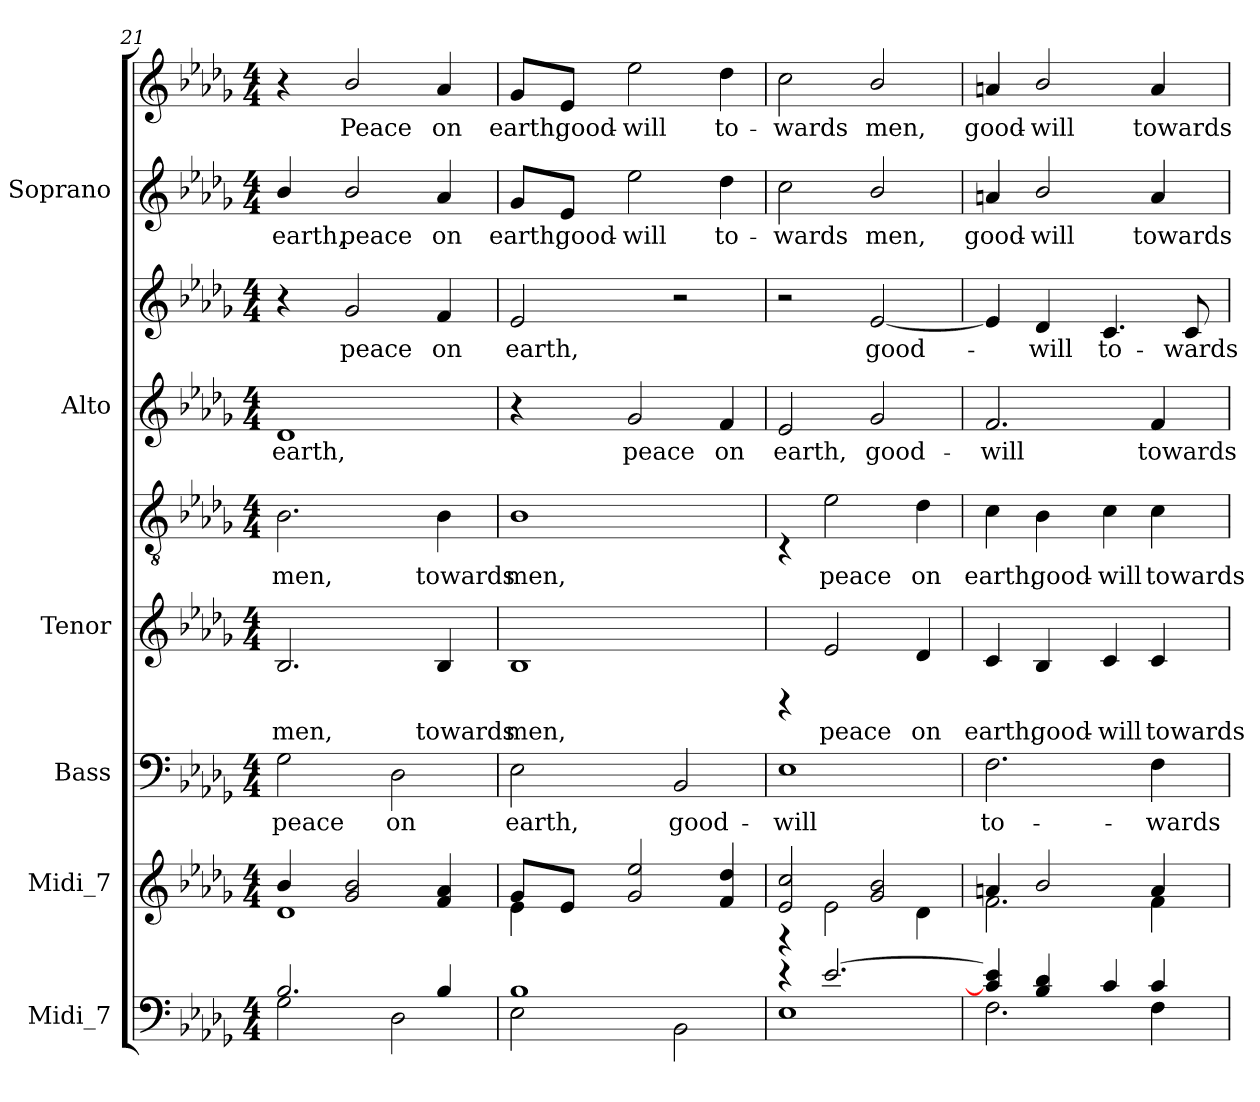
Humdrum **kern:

**kern	**kern	**kern	**text	**kern	**text	**kern	**text	**kern	**text	**kern	**text	**kern	**text	**kern	**text
*part6	*part5	*part4	*part4	*part3	*part3	*part3	*part3	*part2	*part2	*part2	*part2	*part1	*part1	*part1	*part1
*staff9	*staff8	*staff7	*staff7	*staff6	*staff6	*staff5	*staff5	*staff4	*staff4	*staff3	*staff3	*staff2	*staff2	*staff1	*staff1
*I"Midi_7	*I"Midi_7	*I"Bass	*	*I"Tenor	*	*	*	*I"Alto	*	*	*	*I"Soprano	*	*	*
*	*	*I'B	*	*I'T	*	*	*	*I'A	*	*	*	*I'S	*	*	*
!!LO:LB:g=z
*clefF4	*clefG2	*clefF4	*	*	*	*clefGv2	*	*clefG2	*	*clefG2	*	*clefG2	*	*clefG2	*
*k[b-e-a-d-g-]	*k[b-e-a-d-g-]	*k[b-e-a-d-g-]	*	*k[b-e-a-d-g-]	*	*k[b-e-a-d-g-]	*	*k[b-e-a-d-g-]	*	*k[b-e-a-d-g-]	*	*k[b-e-a-d-g-]	*	*k[b-e-a-d-g-]	*
*D-:	*D-:	*D-:	*	*D-:	*	*D-:	*	*D-:	*	*D-:	*	*D-:	*	*D-:	*
*M4/4	*M4/4	*M4/4	*	*M4/4	*	*M4/4	*	*M4/4	*	*M4/4	*	*M4/4	*	*M4/4	*
=21	=21	=21	=21	=21	=21	=21	=21	=21	=21	=21	=21	=21	=21	=21	=21
*^	*^	*	*	*	*	*	*	*	*	*	*	*	*	*	*
!	!	!	!	!	!LO:LY:b	!	!LO:LY:b	!	!LO:LY:b	!	!LO:LY:b	!	!	!	!LO:LY:b	!	!
2.B-/	2G-\	4b-/	1d-\	2G-	peace	2.B-	men,	2.B-	men,	1d-	earth,	4r	.	4b-/	earth,	4r	.
!	!	!	!	!	!	!	!	!	!	!	!	!	!LO:LY:b	!	!LO:LY:b	!	!LO:LY:b
.	.	2g-/ 2b-/	.	.	.	.	.	.	.	.	.	2g-	peace	2b-/	peace	2b-/	Peace
!	!	!	!	!	!LO:LY:b	!	!	!	!	!	!	!	!	!	!	!	!
.	2D-\	.	.	2D-	on	.	.	.	.	.	.	.	.	.	.	.	.
!	!	!	!	!	!	!	!LO:LY:b	!	!LO:LY:b	!	!	!	!LO:LY:b	!	!LO:LY:b	!	!LO:LY:b
4B-/	.	4f/ 4a-/	.	.	.	4B-	towards	4B-	towards	.	.	4f	on	4a-	on	4a-	on
=22	=22	=22	=22	=22	=22	=22	=22	=22	=22	=22	=22	=22	=22	=22	=22	=22	=22
!	!	!	!	!	!LO:LY:b	!	!LO:LY:b	!	!LO:LY:b	!	!	!	!LO:LY:b	!	!LO:LY:b	!	!LO:LY:b
1B-/	2E-\	8g-/L	4e-\	2E-	earth,	1B-	men,	1B-	men,	4r	.	2e-	earth,	8g-/L	-earth,	8g-/L	earth,
!	!	!	!	!	!	!	!	!	!	!	!	!	!	!	!LO:LY:b	!	!LO:LY:b
.	.	8e-/J	.	.	.	.	.	.	.	.	.	.	.	8e-/J	good-	8e-/J	good-
!	!	!	!	!	!	!	!	!	!	!	!LO:LY:b	!	!	!	!LO:LY:b	!	!LO:LY:b
.	.	2g-/ 2ee-/	4ryy	.	.	.	.	.	.	2g-	peace	.	.	2ee-	-will	2ee-	-will
!	!	!	!	!	!LO:LY:b	!	!	!	!	!	!	!	!	!	!	!	!
.	2BB-\	.	2ryy	2BB-	good-	.	.	.	.	.	.	2r	.	.	.	.	.
!	!	!	!	!	!	!	!	!	!	!	!LO:LY:b	!	!	!	!LO:LY:b	!	!LO:LY:b
.	.	4f/ 4dd-/	.	.	.	.	.	.	.	4f	on	.	.	4dd-	to-	4dd-	to-
=23	=23	=23	=23	=23	=23	=23	=23	=23	=23	=23	=23	=23	=23	=23	=23	=23	=23
!	!	!	!	!	!LO:LY:b	!	!	!	!	!	!LO:LY:b	!	!	!	!LO:LY:b	!	!LO:LY:b
4r	1E-\	2e-/ 2cc/	4r	1E-	-will	4rBB	.	4rBB	.	2e-	earth,	2r	.	2cc	wards	2cc	-wards
!	!	!	!	!	!	!	!LO:LY:b	!	!LO:LY:b	!	!	!	!	!	!	!	!
[2.e-/	.	.	2e-\	.	.	2e-	peace	2e-	peace	.	.	.	.	.	.	.	.
!	!	!	!	!	!	!	!	!	!	!	!LO:LY:b	!	!LO:LY:b	!	!LO:LY:b	!	!LO:LY:b
.	.	2g-/ 2b-/	.	.	.	.	.	.	.	2g-	good-	[2e-	good-	2b-/	men,	2b-/	men,
!	!	!	!	!	!	!	!LO:LY:b	!	!LO:LY:b	!	!	!	!	!	!	!	!
.	.	.	4d-\	.	.	4d-	on	4d-	on	.	.	.	.	.	.	.	.
=24	=24	=24	=24	=24	=24	=24	=24	=24	=24	=24	=24	=24	=24	=24	=24	=24	=24
!	!	!	!	!	!LO:LY:b	!	!LO:LY:b	!	!LO:LY:b	!	!LO:LY:b	!	!	!	!LO:LY:b	!	!LO:LY:b
4c/] 4e-/]	2.F\	4an/	2.f\	2.F	to-	4c	earth,	4c	earth,	2.f	will	4e-]	.	4an	good-	4an	good-
!	!	!	!	!	!	!	!LO:LY:b	!	!LO:LY:b	!	!	!	!LO:LY:b	!	!LO:LY:b	!	!LO:LY:b
4B-/ 4d-/	.	2b-/	.	.	.	4B-	good-	4B-	good-	.	.	4d-	-will	2b-/	-will	2b-/	-will
!	!	!	!	!	!	!	!LO:LY:b	!	!LO:LY:b	!	!	!	!LO:LY:b	!	!	!	!
4c/	.	.	.	.	.	4c	-will	4c	-will	.	.	4.c	to-	.	.	.	.
!	!	!	!	!	!LO:LY:b	!	!LO:LY:b	!	!LO:LY:b	!	!LO:LY:b	!	!	!	!LO:LY:b	!	!LO:LY:b
4c/	4F\	4a/	4f\	4F	-wards	4c	towards	4c	towards	4f	towards	.	.	4a	towards	4a	towards
!	!	!	!	!	!	!	!	!	!	!	!	!	!LO:LY:b	!	!	!	!
.	.	.	.	.	.	.	.	.	.	.	.	8c	-wards	.	.	.	.
*v	*v	*	*	*	*	*	*	*	*	*	*	*	*	*	*	*	*
*	*v	*v	*	*	*	*	*	*	*	*	*	*	*	*	*	*
=	=	=	=	=	=	=	=	=	=	=	=	=	=	=	=
*-	*-	*-	*-	*-	*-	*-	*-	*-	*-	*-	*-	*-	*-	*-	*-
